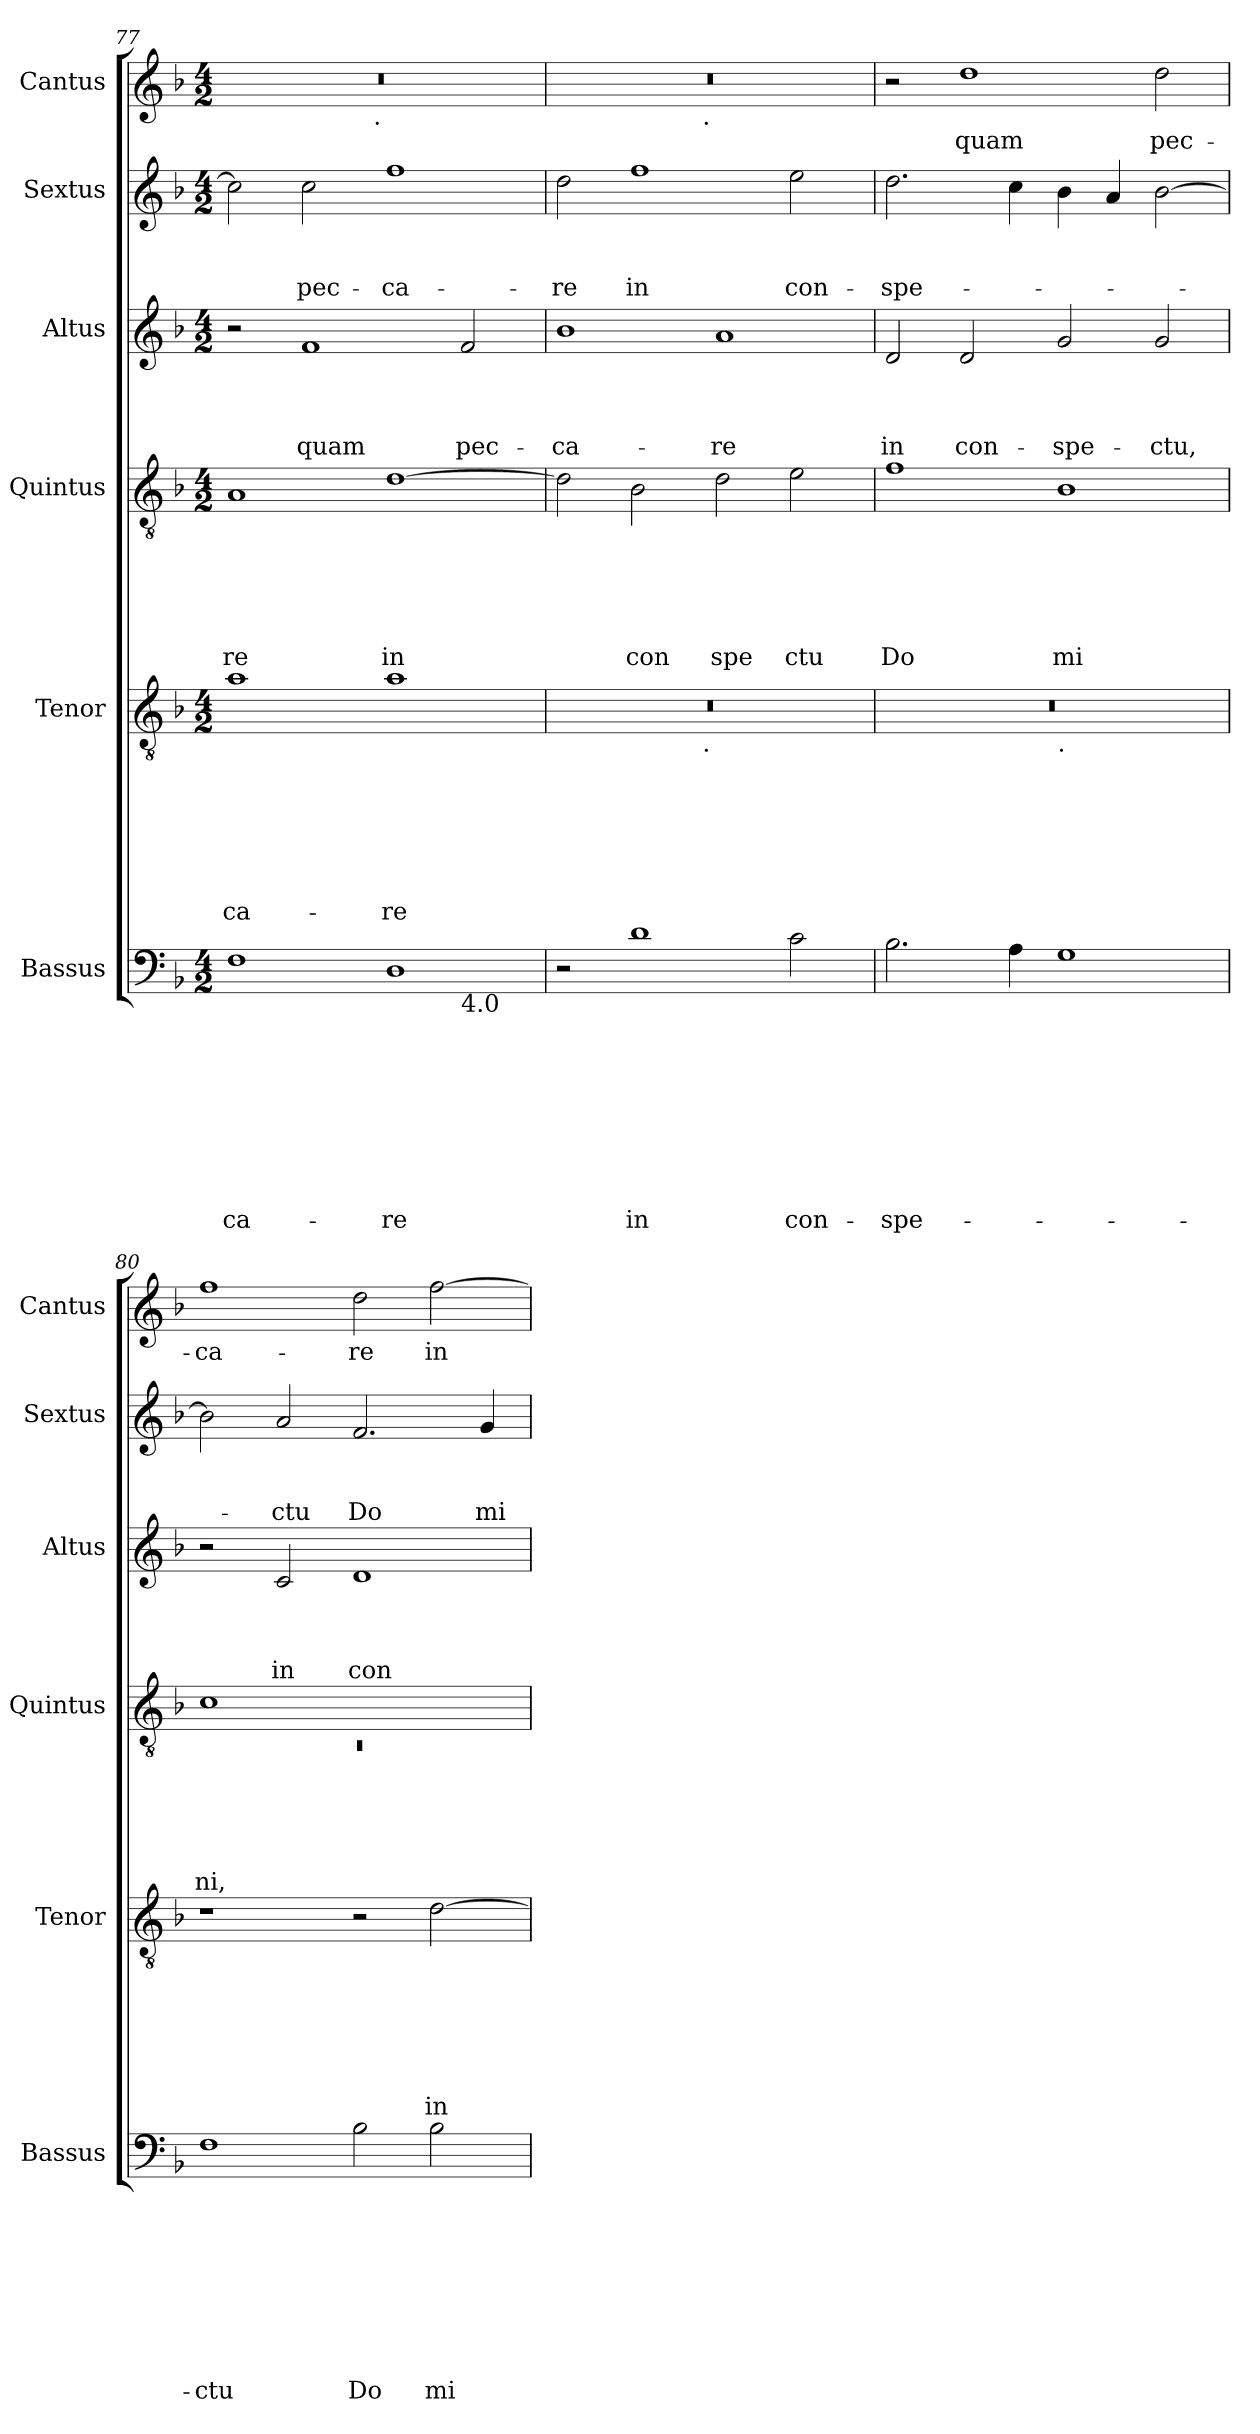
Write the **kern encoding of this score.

**kern	**text	**text	**text	**text	**text	**text	**text	**text	**text	**kern	**text	**text	**text	**text	**text	**text	**text	**kern	**text	**text	**text	**text	**text	**text	**kern	**text	**text	**text	**text	**kern	**text	**text	**text	**kern	**text
*part6	*part6	*part6	*part6	*part6	*part6	*part6	*part6	*part6	*part6	*part5	*part5	*part5	*part5	*part5	*part5	*part5	*part5	*part4	*part4	*part4	*part4	*part4	*part4	*part4	*part3	*part3	*part3	*part3	*part3	*part2	*part2	*part2	*part2	*part1	*part1
*staff6	*staff6	*staff6	*staff6	*staff6	*staff6	*staff6	*staff6	*staff6	*staff6	*staff5	*staff5	*staff5	*staff5	*staff5	*staff5	*staff5	*staff5	*staff4	*staff4	*staff4	*staff4	*staff4	*staff4	*staff4	*staff3	*staff3	*staff3	*staff3	*staff3	*staff2	*staff2	*staff2	*staff2	*staff1	*staff1
*I"Bassus	*	*	*	*	*	*	*	*	*	*I"Tenor	*	*	*	*	*	*	*	*I"Quintus	*	*	*	*	*	*	*I"Altus	*	*	*	*	*I"Sextus	*	*	*	*I"Cantus	*
*I'Bassus	*	*	*	*	*	*	*	*	*	*I'Tenor	*	*	*	*	*	*	*	*I'Quintus	*	*	*	*	*	*	*I'Altus	*	*	*	*	*I'Sextus	*	*	*	*I'Cantus	*
*clefF4	*	*	*	*	*	*	*	*	*	*clefGv2	*	*	*	*	*	*	*	*clefGv2	*	*	*	*	*	*	*clefG2	*	*	*	*	*clefG2	*	*	*	*clefG2	*
*k[b-]	*	*	*	*	*	*	*	*	*	*k[b-]	*	*	*	*	*	*	*	*k[b-]	*	*	*	*	*	*	*k[b-]	*	*	*	*	*k[b-]	*	*	*	*k[b-]	*
*F:	*	*	*	*	*	*	*	*	*	*F:	*	*	*	*	*	*	*	*F:	*	*	*	*	*	*	*F:	*	*	*	*	*F:	*	*	*	*F:	*
*M4/2	*	*	*	*	*	*	*	*	*	*M4/2	*	*	*	*	*	*	*	*M4/2	*	*	*	*	*	*	*M4/2	*	*	*	*	*M4/2	*	*	*	*M4/2	*
=77	=77	=77	=77	=77	=77	=77	=77	=77	=77	=77	=77	=77	=77	=77	=77	=77	=77	=77	=77	=77	=77	=77	=77	=77	=77	=77	=77	=77	=77	=77	=77	=77	=77	=77	=77
!	!	!	!	!	!	!	!	!	!LO:LY:b	!	!	!	!	!	!	!	!LO:LY:b	!	!	!	!	!	!	!LO:LY:b	!	!	!	!	!	!	!	!	!	!	!
*^	*	*	*	*	*	*	*	*	*	*	*	*	*	*	*	*	*	*	*	*	*	*	*	*	*	*	*	*	*	*	*	*	*	*^	*
1F	1.ryy	.	.	.	.	.	.	.	.	-ca-	1a	.	.	.	.	.	.	-ca-	1A	.	.	.	.	.	re	2r	.	.	.	.	2cc\]	.	.	.	0r	2ryy	.
!	!	!	!	!	!	!	!	!	!	!	!	!	!	!	!	!	!	!	!	!	!	!	!	!	!	!	!	!	!	!LO:LY:b	!	!	!	!LO:LY:b	!	!	!
.	.	.	.	.	.	.	.	.	.	.	.	.	.	.	.	.	.	.	.	.	.	.	.	.	.	1f	.	.	.	quam	2cc\	.	.	pec-	.	4...ryy	.
!	!	!	!	!	!	!	!	!	!	!	!	!	!	!	!	!	!	!	!	!	!	!	!	!	!	!	!	!	!	!	!	!	!	!	!	!LO:TX:b:t=.	!
.	.	.	.	.	.	.	.	.	.	.	.	.	.	.	.	.	.	.	.	.	.	.	.	.	.	.	.	.	.	.	.	.	.	.	.	1ryy	.
!	!	!	!	!	!	!	!	!	!	!LO:LY:b	!	!	!	!	!	!	!	!LO:LY:b	!	!	!	!	!	!	!LO:LY:b	!	!	!	!	!	!	!	!	!LO:LY:b	!	!	!
1D	.	.	.	.	.	.	.	.	.	-re	1a	.	.	.	.	.	.	-re	[>1d	.	.	.	.	.	in	.	.	.	.	.	1ff	.	.	-ca-	.	.	.
!	!LO:TX:b:t=4.0	!	!	!	!	!	!	!	!	!	!	!	!	!	!	!	!	!	!	!	!	!	!	!	!	!	!	!	!	!	!	!	!	!	!	!	!
!	!	!	!	!	!	!	!	!	!	!	!	!	!	!	!	!	!	!	!	!	!	!	!	!	!	!	!	!	!	!LO:LY:b	!	!	!	!	!	!	!
.	2ryy	.	.	.	.	.	.	.	.	.	.	.	.	.	.	.	.	.	.	.	.	.	.	.	.	2f/	.	.	.	pec-	.	.	.	.	.	.	.
.	.	.	.	.	.	.	.	.	.	.	.	.	.	.	.	.	.	.	.	.	.	.	.	.	.	.	.	.	.	.	.	.	.	.	.	32ryy	.
=78!	=78!	=78!	=78!	=78!	=78!	=78!	=78!	=78!	=78!	=78!	=78!	=78!	=78!	=78!	=78!	=78!	=78!	=78!	=78!	=78!	=78!	=78!	=78!	=78!	=78!	=78!	=78!	=78!	=78!	=78!	=78!	=78!	=78!	=78!	=78!	=78!	=78!
!	!	!	!	!	!	!	!	!	!	!	!	!	!	!	!	!	!	!	!	!	!	!	!	!	!	!	!	!	!	!LO:LY:b	!	!	!	!LO:LY:b	!	!	!
*v	*v	*	*	*	*	*	*	*	*	*	*^	*	*	*	*	*	*	*	*	*	*	*	*	*	*	*	*	*	*	*	*	*	*	*	*	*	*
2r	.	.	.	.	.	.	.	.	.	0r	2ryy	.	.	.	.	.	.	.	2d\]	.	.	.	.	.	.	1b-	.	.	.	-ca-	2dd\	.	.	-re	0r	2ryy	.
!	!	!	!	!	!	!	!	!	!LO:LY:b	!	!	!	!	!	!	!	!	!	!	!	!	!	!	!	!LO:LY:b	!	!	!	!	!	!	!	!	!LO:LY:b	!	!	!
1d	.	.	.	.	.	.	.	.	in	.	4...ryy	.	.	.	.	.	.	.	2B-\	.	.	.	.	.	con	.	.	.	.	.	1ff	.	.	in	.	4...ryy	.
!	!	!	!	!	!	!	!	!	!	!	!	!	!	!	!	!	!	!	!	!	!	!	!	!	!	!	!	!	!	!	!	!	!	!	!	!LO:TX:b:t=.	!
!	!	!	!	!	!	!	!	!	!	!	!LO:TX:b:t=.	!	!	!	!	!	!	!	!	!	!	!	!	!	!	!	!	!	!	!	!	!	!	!	!	!	!
.	.	.	.	.	.	.	.	.	.	.	1ryy	.	.	.	.	.	.	.	.	.	.	.	.	.	.	.	.	.	.	.	.	.	.	.	.	1ryy	.
!	!	!	!	!	!	!	!	!	!	!	!	!	!	!	!	!	!	!	!	!	!	!	!	!	!LO:LY:b	!	!	!	!	!LO:LY:b	!	!	!	!	!	!	!
.	.	.	.	.	.	.	.	.	.	.	.	.	.	.	.	.	.	.	2d\	.	.	.	.	.	spe	1a	.	.	.	-re	.	.	.	.	.	.	.
!	!	!	!	!	!	!	!	!	!LO:LY:b	!	!	!	!	!	!	!	!	!	!	!	!	!	!	!	!LO:LY:b	!	!	!	!	!	!	!	!	!LO:LY:b	!	!	!
2c\	.	.	.	.	.	.	.	.	con-	.	.	.	.	.	.	.	.	.	2e\	.	.	.	.	.	ctu	.	.	.	.	.	2ee\	.	.	con-	.	.	.
.	.	.	.	.	.	.	.	.	.	.	32ryy	.	.	.	.	.	.	.	.	.	.	.	.	.	.	.	.	.	.	.	.	.	.	.	.	32ryy	.
=79!	=79!	=79!	=79!	=79!	=79!	=79!	=79!	=79!	=79!	=79!	=79!	=79!	=79!	=79!	=79!	=79!	=79!	=79!	=79!	=79!	=79!	=79!	=79!	=79!	=79!	=79!	=79!	=79!	=79!	=79!	=79!	=79!	=79!	=79!	=79!	=79!	=79!
!	!	!	!	!	!	!	!	!	!LO:LY:b	!	!	!	!	!	!	!	!	!	!	!	!	!	!	!	!LO:LY:b	!	!	!	!	!LO:LY:b	!	!	!	!LO:LY:b	!	!	!
*	*	*	*	*	*	*	*	*	*	*	*	*	*	*	*	*	*	*	*	*	*	*	*	*	*	*	*	*	*	*	*	*	*	*	*v	*v	*
2.B-\	.	.	.	.	.	.	.	.	-spe-	0r	1ryy	.	.	.	.	.	.	.	1f	.	.	.	.	.	Do	2d/	.	.	.	in	2.dd\	.	.	-spe-	2r	.
!	!	!	!	!	!	!	!	!	!	!	!	!	!	!	!	!	!	!	!	!	!	!	!	!	!	!	!	!	!	!LO:LY:b	!	!	!	!	!	!LO:LY:b
.	.	.	.	.	.	.	.	.	.	.	.	.	.	.	.	.	.	.	.	.	.	.	.	.	.	2d/	.	.	.	con-	.	.	.	.	1dd	quam
4A\	.	.	.	.	.	.	.	.	.	.	.	.	.	.	.	.	.	.	.	.	.	.	.	.	.	.	.	.	.	.	4cc\	.	.	.	.	.
!	!	!	!	!	!	!	!	!	!	!	!LO:TX:b:t=.	!	!	!	!	!	!	!	!	!	!	!	!	!	!	!	!	!	!	!	!	!	!	!	!	!
!	!	!	!	!	!	!	!	!	!	!	!	!	!	!	!	!	!	!	!	!	!	!	!	!	!LO:LY:b	!	!	!	!	!LO:LY:b	!	!	!	!	!	!
1G	.	.	.	.	.	.	.	.	.	.	1ryy	.	.	.	.	.	.	.	1B-	.	.	.	.	.	mi	2g/	.	.	.	-spe-	4b-\	.	.	.	.	.
.	.	.	.	.	.	.	.	.	.	.	.	.	.	.	.	.	.	.	.	.	.	.	.	.	.	.	.	.	.	.	4a/	.	.	.	.	.
!	!	!	!	!	!	!	!	!	!	!	!	!	!	!	!	!	!	!	!	!	!	!	!	!	!	!	!	!	!	!LO:LY:b	!	!	!	!	!	!LO:LY:b
.	.	.	.	.	.	.	.	.	.	.	.	.	.	.	.	.	.	.	.	.	.	.	.	.	.	2g/	.	.	.	-ctu,	[<2b-\	.	.	.	2dd\	pec-
!!LO:PB:g=z
=80!	=80!	=80!	=80!	=80!	=80!	=80!	=80!	=80!	=80!	=80!	=80!	=80!	=80!	=80!	=80!	=80!	=80!	=80!	=80!	=80!	=80!	=80!	=80!	=80!	=80!	=80!	=80!	=80!	=80!	=80!	=80!	=80!	=80!	=80!	=80!	=80!
*	*	*	*	*	*	*	*	*	*	*	*	*	*	*	*	*	*	*	*^	*	*	*	*	*	*	*	*	*	*	*	*	*	*	*	*	*
!	!	!	!	!	!	!	!	!	!LO:LY:b	!	!	!	!	!	!	!	!	!	!	!LO:N:vis=1	!	!	!	!	!	!LO:LY:b	!	!	!	!	!	!	!	!	!	!	!LO:LY:b
*	*	*	*	*	*	*	*	*	*	*v	*v	*	*	*	*	*	*	*	*	*	*	*	*	*	*	*	*	*	*	*	*	*	*	*	*	*	*
1F	.	.	.	.	.	.	.	.	-ctu	1r	.	.	.	.	.	.	.	1c	0rC	.	.	.	.	.	ni,	2r	.	.	.	.	2b-\]	.	.	.	1ff	-ca-
!	!	!	!	!	!	!	!	!	!	!	!	!	!	!	!	!	!	!	!	!	!	!	!	!	!	!	!	!	!	!LO:LY:b	!	!	!	!LO:LY:b	!	!
.	.	.	.	.	.	.	.	.	.	.	.	.	.	.	.	.	.	.	.	.	.	.	.	.	.	2c/	.	.	.	in	2a/	.	.	-ctu	.	.
!	!	!	!	!	!	!	!	!	!LO:LY:b	!	!	!	!	!	!	!	!	!	!	!	!	!	!	!	!	!	!	!	!	!LO:LY:b	!	!	!	!LO:LY:b	!	!LO:LY:b
2B-\	.	.	.	.	.	.	.	.	Do	2r	.	.	.	.	.	.	.	1ryy	.	.	.	.	.	.	.	1d	.	.	.	con	2.f/	.	.	Do	2dd\	-re
!	!	!	!	!	!	!	!	!	!LO:LY:b	!	!	!	!	!	!	!	!LO:LY:b	!	!	!	!	!	!	!	!	!	!	!	!	!	!	!	!	!	!	!LO:LY:b
2B-\	.	.	.	.	.	.	.	.	mi	[>2d\	.	.	.	.	.	.	in	.	.	.	.	.	.	.	.	.	.	.	.	.	.	.	.	.	[>2ff\	in
!	!	!	!	!	!	!	!	!	!	!	!	!	!	!	!	!	!	!	!	!	!	!	!	!	!	!	!	!	!	!	!	!	!	!LO:LY:b	!	!
.	.	.	.	.	.	.	.	.	.	.	.	.	.	.	.	.	.	.	.	.	.	.	.	.	.	.	.	.	.	.	4g/	.	.	mi	.	.
*	*	*	*	*	*	*	*	*	*	*	*	*	*	*	*	*	*	*v	*v	*	*	*	*	*	*	*	*	*	*	*	*	*	*	*	*	*
=!	=!	=!	=!	=!	=!	=!	=!	=!	=!	=!	=!	=!	=!	=!	=!	=!	=!	=!	=!	=!	=!	=!	=!	=!	=!	=!	=!	=!	=!	=!	=!	=!	=!	=!	=!
*-	*-	*-	*-	*-	*-	*-	*-	*-	*-	*-	*-	*-	*-	*-	*-	*-	*-	*-	*-	*-	*-	*-	*-	*-	*-	*-	*-	*-	*-	*-	*-	*-	*-	*-	*-
